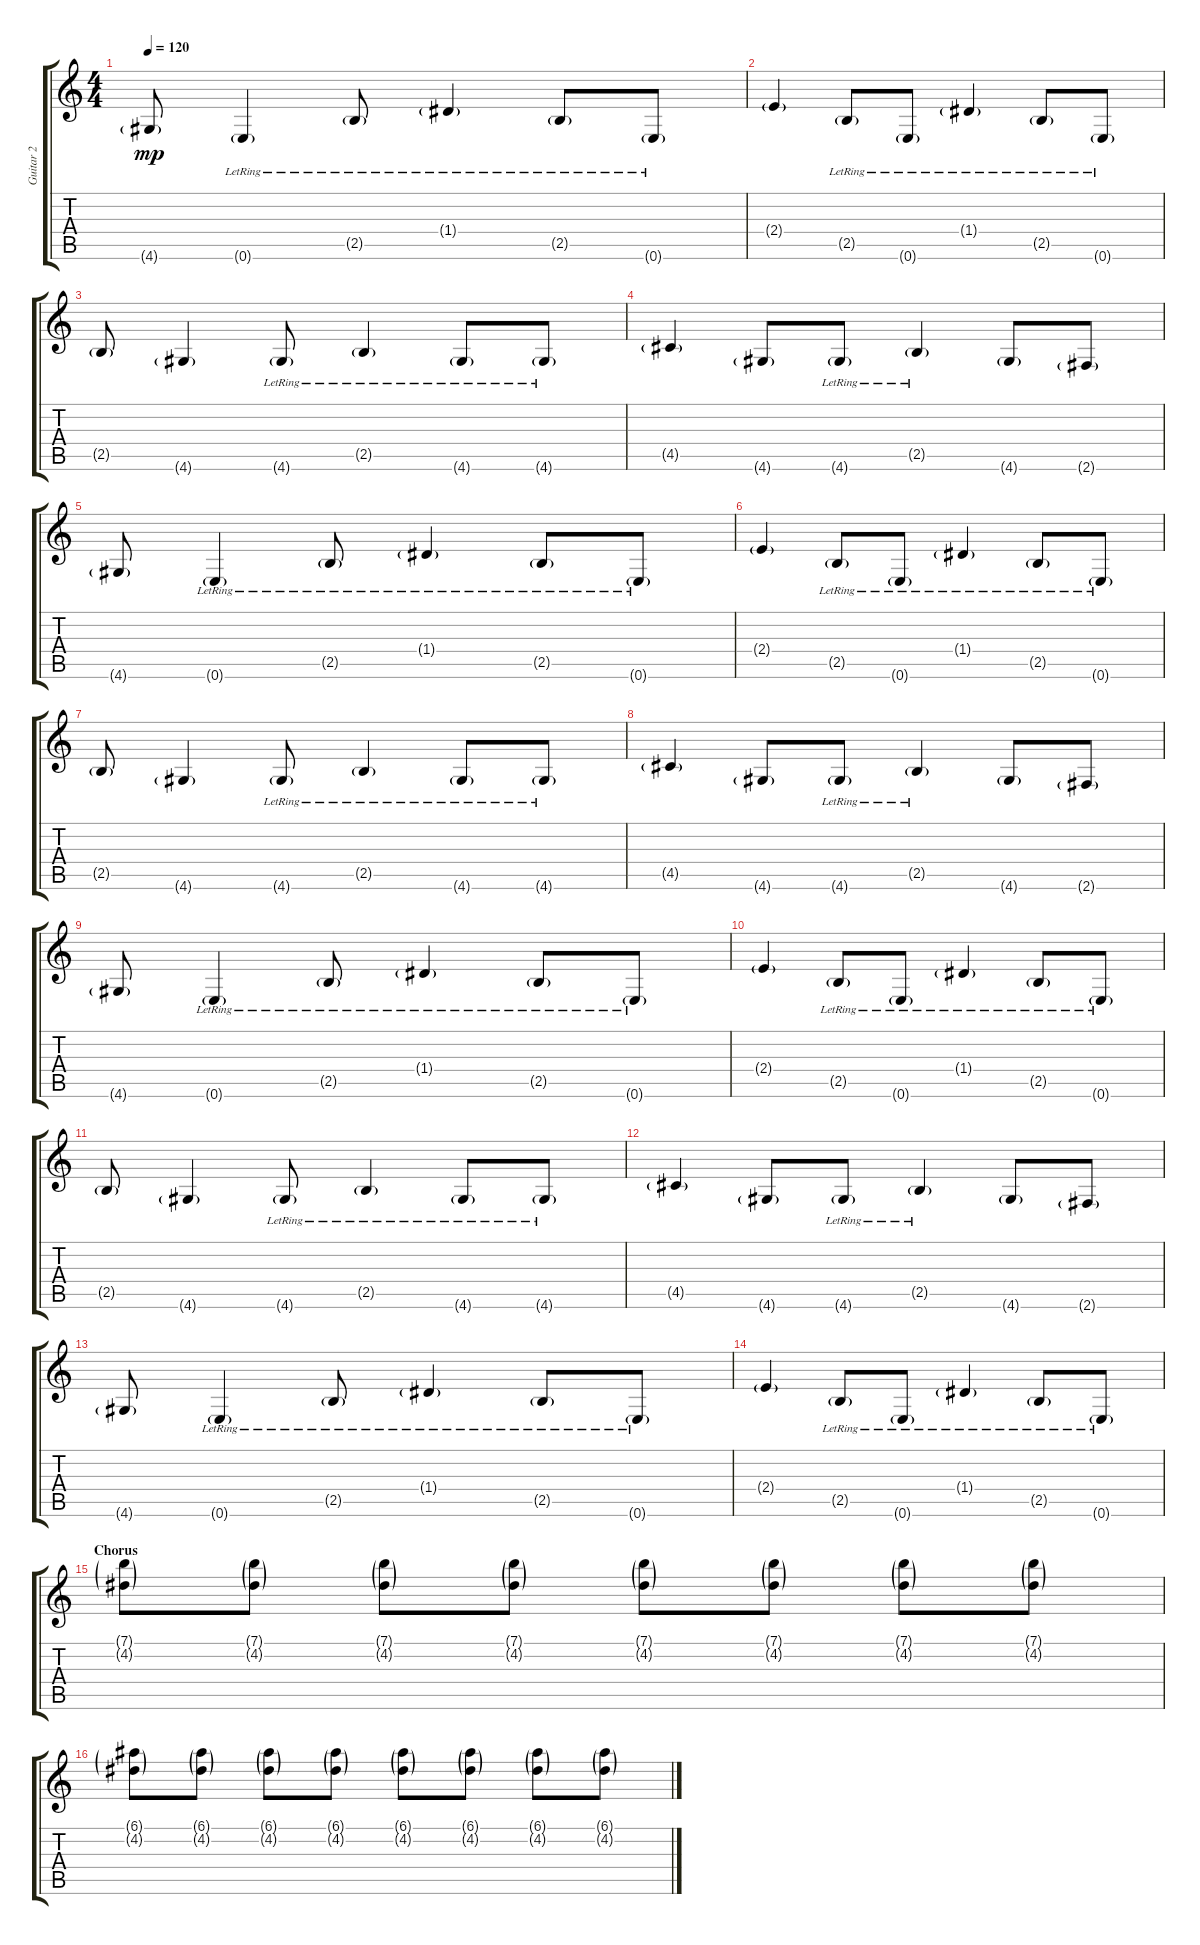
\track ("Guitar 2" "Guitar 2") {instrument electricguitarclean}
\staff {score tabs}
\tuning (E4 B3 G3 D3 A2 E2) {hide}
\ts (4 4)
\tempo 120
\clef g2
\ks c
4.6{g}.8{dy mp} 0.6{g lr}.4 2.5{g lr}.8 1.4{g lr}.4 2.5{g lr}.8 0.6{g lr}.8 |
2.4{g}.4 2.5{g lr}.8 0.6{g lr}.8 1.4{g lr}.4 2.5{g lr}.8 0.6{g lr}.8 |
2.5{g}.8 4.6{g}.4 4.6{g lr}.8 2.5{g lr}.4 4.6{g lr}.8 4.6{g lr}.8 |
4.5{g}.4 4.6{g}.8 4.6{g lr}.8 2.5{g lr}.4 4.6{g}.8 2.6{g}.8 |
4.6{g}.8 0.6{g lr}.4 2.5{g lr}.8 1.4{g lr}.4 2.5{g lr}.8 0.6{g lr}.8 |
2.4{g}.4 2.5{g lr}.8 0.6{g lr}.8 1.4{g lr}.4 2.5{g lr}.8 0.6{g lr}.8 |
2.5{g}.8 4.6{g}.4 4.6{g lr}.8 2.5{g lr}.4 4.6{g lr}.8 4.6{g lr}.8 |
4.5{g}.4 4.6{g}.8 4.6{g lr}.8 2.5{g lr}.4 4.6{g}.8 2.6{g}.8 |
4.6{g}.8 0.6{g lr}.4 2.5{g lr}.8 1.4{g lr}.4 2.5{g lr}.8 0.6{g lr}.8 |
2.4{g}.4 2.5{g lr}.8 0.6{g lr}.8 1.4{g lr}.4 2.5{g lr}.8 0.6{g lr}.8 |
2.5{g}.8 4.6{g}.4 4.6{g lr}.8 2.5{g lr}.4 4.6{g lr}.8 4.6{g lr}.8 |
4.5{g}.4 4.6{g}.8 4.6{g lr}.8 2.5{g lr}.4 4.6{g}.8 2.6{g}.8 |
4.6{g}.8 0.6{g lr}.4 2.5{g lr}.8 1.4{g lr}.4 2.5{g lr}.8 0.6{g lr}.8 |
2.4{g}.4 2.5{g lr}.8 0.6{g lr}.8 1.4{g lr}.4 2.5{g lr}.8 0.6{g lr}.8 |
\section ("" "Chorus")
(7.1{g} 4.2{g}).8 (7.1{g} 4.2{g}).8 (7.1{g} 4.2{g}).8 (7.1{g} 4.2{g}).8 (7.1{g} 4.2{g}).8 (7.1{g} 4.2{g}).8 (7.1{g} 4.2{g}).8 (7.1{g} 4.2{g}).8 |
(6.1{g} 4.2{g}).8 (6.1{g} 4.2{g}).8 (6.1{g} 4.2{g}).8 (6.1{g} 4.2{g}).8 (6.1{g} 4.2{g}).8 (6.1{g} 4.2{g}).8 (6.1{g} 4.2{g}).8 (6.1{g} 4.2{g}).8
